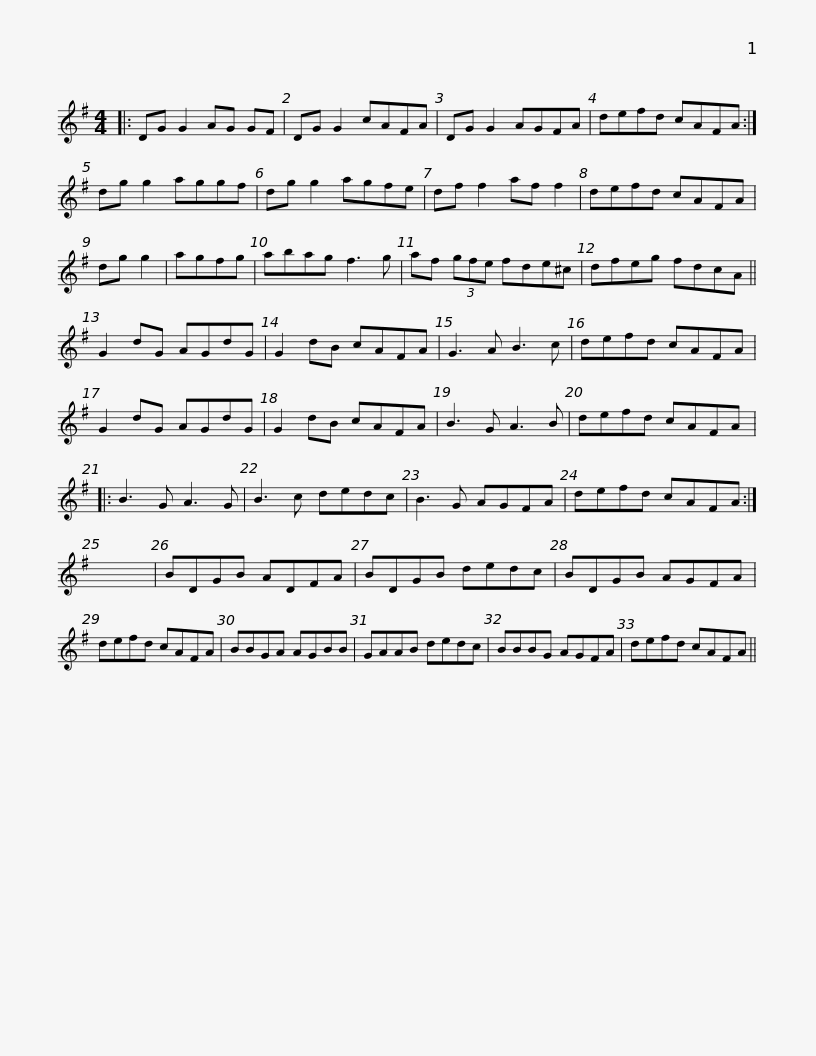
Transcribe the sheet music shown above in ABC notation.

X:1
L:1/8
M:4/4
I:linebreak $
K:G
V:1 treble
V:1
|: DG G2 AG GF | DG G2 cAFA | DG G2 AGFA | defd cAFA :| dg g2 aggf |$ %5
 dg g2 agfe | df f2 af f2 | defd cAFA | dg g2 | agfg | %10
 abag f3 g |$ af (3gfe fde^c | dfeg fdcA || G2 dG AGdG | G2 dB cAFA | %15
 G3 A B3 c | defd cAFA |$ G2 dG AGdG | G2 dB cAFA | B3 G A3 B | %20
 defd cAFA |: B3 G A3 G | B3 c dedc |$ B3 G AGFA | defd cAFA :| %25
 x8 | BDGB ADFA | BDGB dedc | BDGB AGFA |$ defd cAFA | %30
 BBGA AGBB | GAAB dedc | BBBG AGFA | defd cAFA || %34
